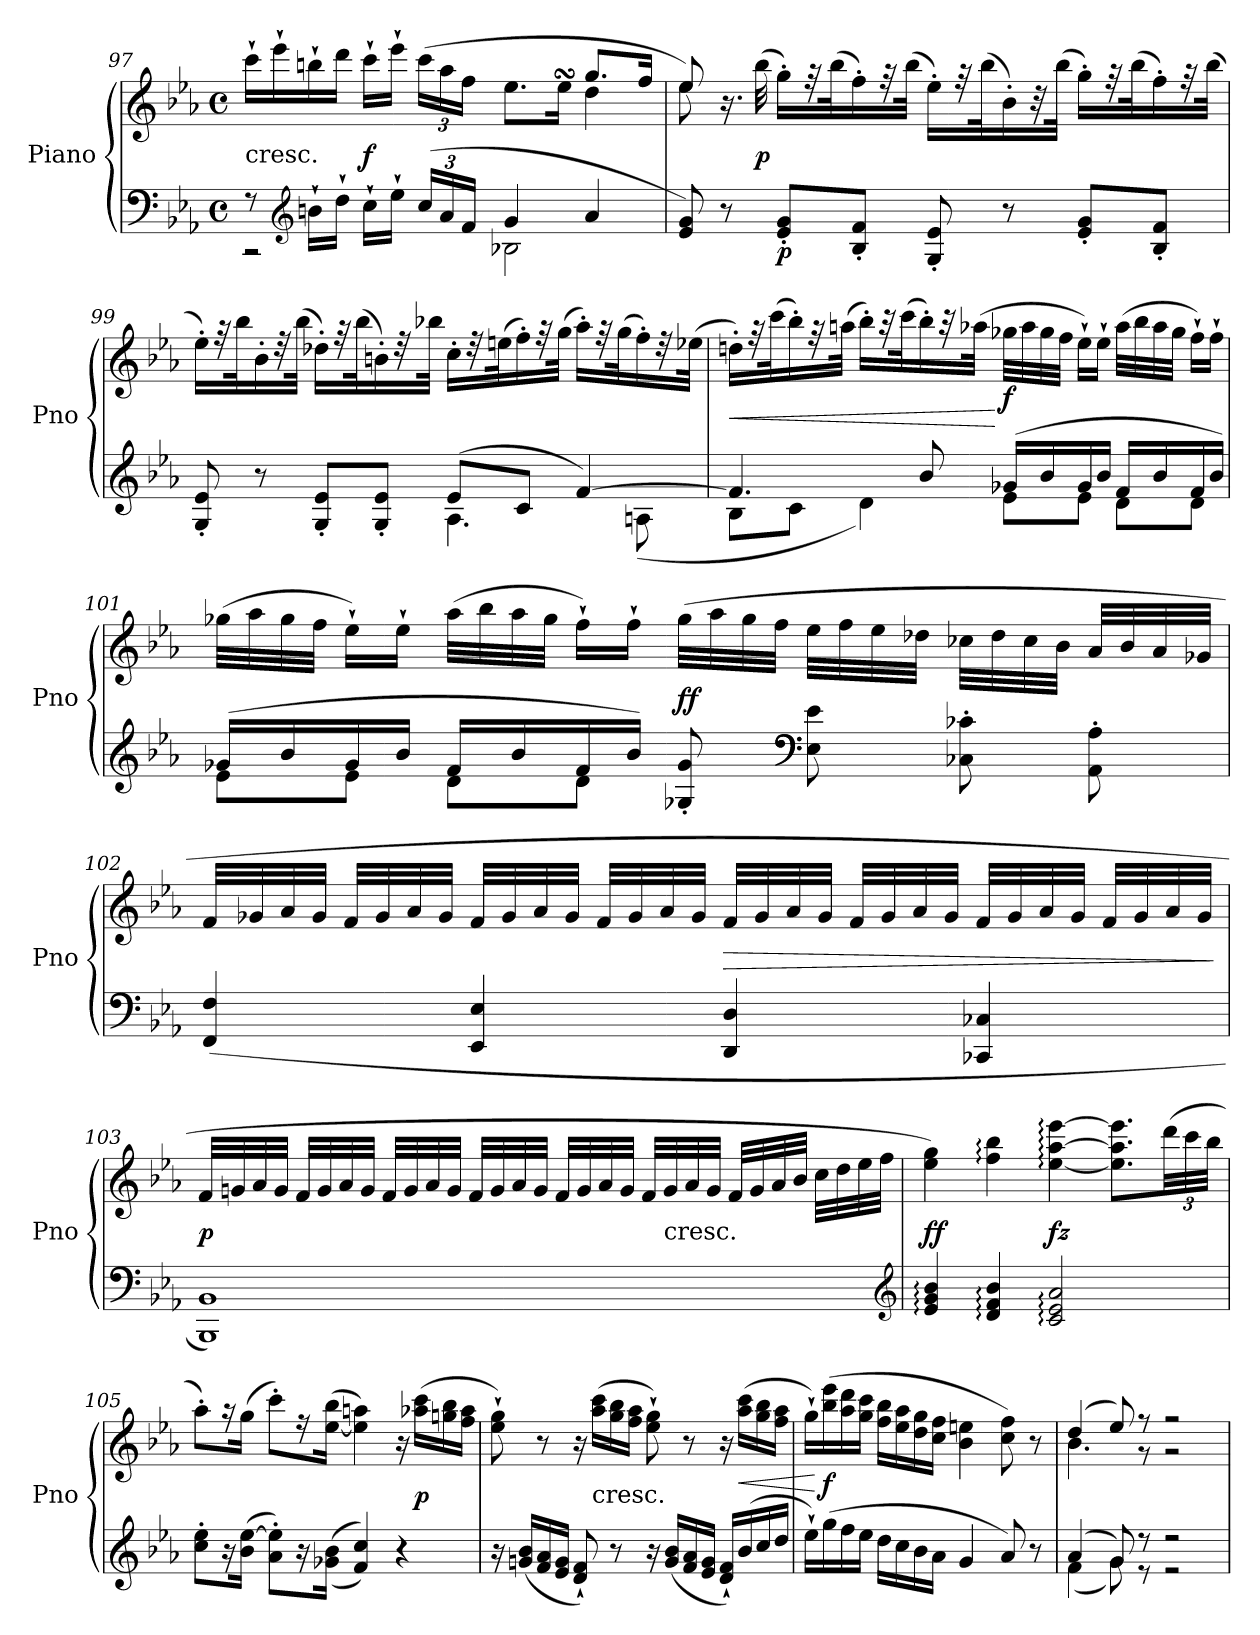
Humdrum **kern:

**kern	**kern	**dynam
*part1	*part1	*part1
*staff2	*staff1	*staff1/2
*I"Piano	*	*
*I'Pno	*	*
!!LO:LB:g=z
*clefF4	*clefG2	*
*k[b-e-a-]	*k[b-e-a-]	*
*E-:	*E-:	*
*M4/4	*M4/4	*
*met(c)	*met(c)	*
=97	=97	=97
*^	*^	*
!	!	!LO:TX:c:t=cresc.	!	!
8r	2r	2.ryy	16ccc`LL	.
.	.	.	16eee-`	.
*clefG2	*	*	*	*
16bn`\LL	.	.	16bbn`	.
16dd`\JJ	.	.	16dddJJ	.
16cc`\LL	.	.	16ccc`LL	f
16ee-`\JJ	.	.	16eee-`JJ	.
(24ccLL	.	.	(24cccLL	.
24a-	.	.	24aa-	.
24fJJ	.	.	24ffJJ	.
4g	2B-X	.	8.ee-L	.
.	.	.	16ee-sSSsJk	.
4a-	.	8.ggL	4dd	.
.	.	16ffJk	.	.
*v	*v	*	*	*
=98	=98	=98	=98
8e- 8g)	8ee-)	8ee-	.
8r	16.r	2..ryy	.
.	(32bb-	.	p
!	!	!	!LO:DY:b=2
8e-' 8g'L	16gg'LL)	.	p
.	32r	.	.
.	(32bb-K	.	.
8B-' 8f'J	16ff')	.	.
.	32r	.	.
.	(32bb-JJk	.	.
8G' 8e-'	16ee-'LL)	.	.
.	32r	.	.
.	(32bb-K	.	.
8r	16b-')	.	.
.	32r	.	.
.	(32bb-JJk	.	.
8e-' 8g'L	16gg'LL)	.	.
.	32r	.	.
.	(32bb-K	.	.
8B-' 8f'J	16ff')	.	.
.	32r	.	.
.	(32bb-JJk	.	.
*	*v	*v	*
!!LO:LB:g=z
=99	=99	=99
*^	*	*
8G' 8e-'	2ryy	16ee-'LL)	.
.	.	32r	.
.	.	32bb-K	.
8r	.	16b-'	.
.	.	32r	.
.	.	(32bb-JJk	.
8G' 8e-'L	.	16dd-X'LL)	.
.	.	32r	.
.	.	(32bb-K	.
8G' 8e-'J	.	16bn')	.
.	.	32r	.
.	.	32bb-XJJk	.
(8e-L	4.A-	16cc'LL	.
.	.	32r	.
.	.	(32eenK	.
8cJ	.	16ff')	.
.	.	32r	.
.	.	(32ggJJk	.
[4f)	.	16aa-'LL)	.
.	.	32r	.
.	.	(32ggK	.
.	(8An	16ff')	.
.	.	32r	.
.	.	(32ee-XJJk	.
=100	=100	=100	=100
4.f]	8B-L	16ddn'LL)	<
.	.	32r	.
.	.	(32cccK	.
.	8cJ	16bb-')	.
.	.	32r	.
.	.	(32aanJJk	.
.	4d)	16bb-'LL)	.
.	.	32r	.
.	.	(32cccK	.
8b-	.	16bb-')	.
.	.	32r	.
.	.	(32aa-XJJk	.
(16g-XLL	8e-L	32gg-XLLL	[ f
.	.	32aa-	.
16b-	.	32gg-	.
.	.	32ffJJJ	.
16g-	8e-J	16ee-`LL)	.
16b-JJ	.	16ee-`JJ	.
16fLL	8dL	(32aa-LLL	.
.	.	32bb-	.
16b-	.	32aa-	.
.	.	32gg-JJJ	.
16f	8dJ	16ff`LL)	.
16b-JJ)	.	16ff`JJ	.
!!LO:LB:g=z
=101	=101	=101	=101
(16g-XLL	8e-L	(32gg-XLLL	.
.	.	32aa-	.
16b-	.	32gg-	.
.	.	32ffJJJ	.
16g-	8e-J	16ee-`LL)	.
16b-JJ	.	16ee-`JJ	.
16fLL	8dL	(32aa-LLL	.
.	.	32bb-	.
16b-	.	32aa-	.
.	.	32gg-JJJ	.
16f	8dJ	16ff`LL)	.
16b-JJ)	.	16ff`JJ	.
8G-X' 8g-'	8ryy	(32gg-LLL	ff
.	.	32aa-	.
.	.	32gg-	.
.	.	32ffJJJ	.
*clefF4	*	*	*
8E- 8e-	4.ryy	32ee-LLL	.
.	.	32ff	.
.	.	32ee-	.
.	.	32dd-XJJJ	.
8C-X' 8c-X'	.	32cc-XLLL	.
.	.	32dd-	.
.	.	32cc-	.
.	.	32b-JJJ	.
8AA-' 8A-'	.	32a-LLL	.
.	.	32b-	.
.	.	32a-	.
.	.	32g-XJJJ	.
*v	*v	*	*
=102	=102	=102
(4FF 4F	32fLLL	.
.	32g-X	.
.	32a-	.
.	32g-JJJ	.
.	32fLLL	.
.	32g-	.
.	32a-	.
.	32g-JJJ	.
4EE- 4E-	32fLLL	.
.	32g-	.
.	32a-	.
.	32g-JJJ	.
.	32fLLL	.
.	32g-	.
.	32a-	.
.	32g-JJJ	.
4DD 4D	32fLLL	>
.	32g-	.
.	32a-	.
.	32g-JJJ	.
.	32fLLL	.
.	32g-	.
.	32a-	.
.	32g-JJJ	.
4CC-X 4C-X	32fLLL	.
.	32g-	.
.	32a-	.
.	32g-JJJ	.
.	32fLLL	.
.	32g-	.
.	32a-	.
.	32g-JJJ	.
.	.	]
!!LO:LB:g=z
=103	=103	=103
1BBB- 1BB-)	32fLLL	p
.	32gn	.
.	32a-	.
.	32gJJJ	.
.	32fLLL	.
.	32g	.
.	32a-	.
.	32gJJJ	.
.	32fLLL	.
.	32g	.
.	32a-	.
.	32gJJJ	.
.	32fLLL	.
.	32g	.
.	32a-	.
.	32gJJJ	.
.	32fLLL	.
.	32g	.
.	32a-	.
.	32gJJJ	.
.	32fLLL	.
!	!LO:TX:c:t=cresc.	!
.	32g	.
.	32a-	.
.	32gJJJ	.
.	32fLLL	.
.	32g	.
.	32a-	.
.	32b-JJJ	.
.	32ccLLL	.
.	32dd	.
.	32ee-	.
.	32ffJJJ	.
*clefG2	*	*
=104	=104	=104
4e-: 4g: 4b-:	4ee- 4gg)	ff
4d: 4f: 4b-:	4ff: 4bb-:	.
2c: 2e-: 2a-:	[4ee-: [4aa-: [4eee-:	fz
.	8.ee-] 8.aa-] 8.eee-]L	.
.	(48dddLL	.
.	48ccc	.
.	48bb-JJJ	.
=105	=105	=105
8cc' 8ee-'L	8aa-'L)	.
16r	16r	.
(<16b- [16ee-Jk	(16ggJk	.
8a-' 8ee-]'L)	8ccc'L)	.
16r	16r	.
(<(>16g-X 16b-Jk	([16ee- 16bb-Jk	.
4f 4cc))	4ee-] 4aan)	.
4r	16r	.
.	(16aa-X 16cccLL	p
.	16ggn 16bb-	.
.	16ff 16aa-JJ	.
!!LO:LB:g=z
=106	=106	=106
16r	8ee-` 8gg`)	.
(16gn 16b-LL	.	.
16f 16a-	8r	.
16e- 16gJJ	.	.
8d` 8f`)	16r	.
!	!LO:TX:c:t=cresc.	!
.	(16aa- 16cccLL	.
8r	16gg 16bb-	.
.	16ff 16aa-JJ	.
16r	8ee-` 8gg`)	.
(16g 16b-LL	.	.
16f 16a-	8r	.
16e- 16gJJ	.	.
16d` 16f`LL)	16r	.
(<16b-	(16aa- 16cccLL	<
16cc	16gg 16bb-	.
16ddJJ	16ff 16aa-JJ	.
=107	=107	=107
16ee-`LL)	16gg`LL)	.
(16gg	(16bb- 16eee-	[ f
16ff	16aa- 16ddd	.
16ee-JJ	16gg 16cccJJ	.
16ddLL	16ff 16bb-LL	.
16cc	16ee- 16aa-	.
16b-	16dd 16gg	.
16a-JJ	16cc 16ffJJ	.
4g	4b- 4een	.
8a-)	8cc 8ff)	.
8r	8r	.
=108	=108	=108
*^	*^	*
(4a-	(4f	(4dd	4.b-	.
8g)	8g)	8ee-)	.	.
8r	8r	8r	8r	.
2r	2r	2r	2r	.
*v	*v	*	*	*
*	*v	*v	*
=	=	=
*-	*-	*-
